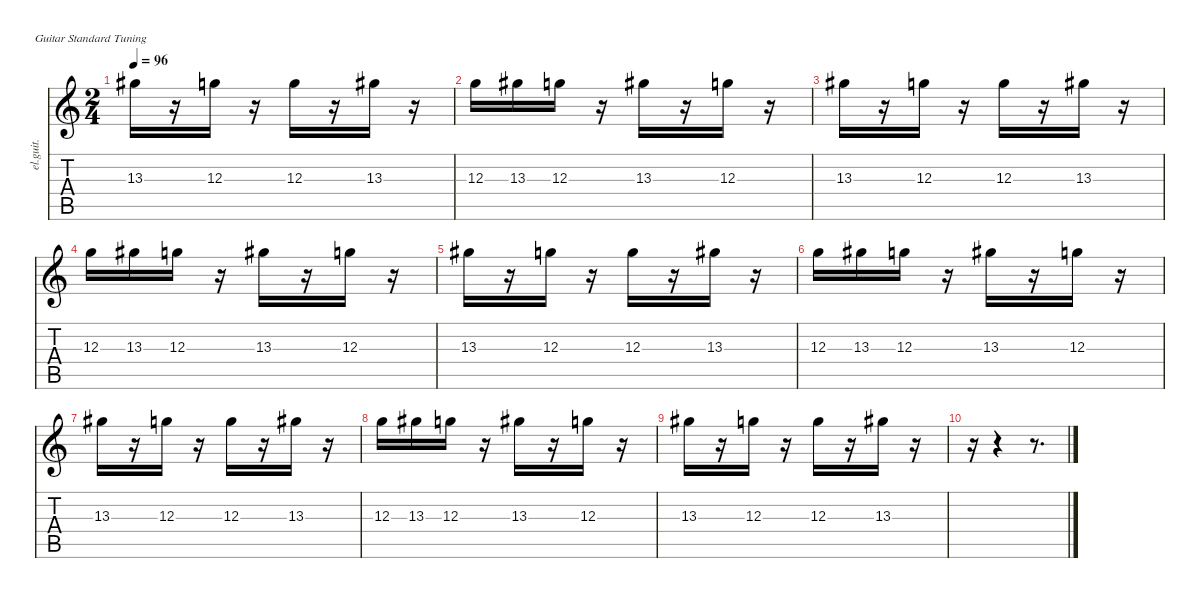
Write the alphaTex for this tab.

\defaultSystemsLayout 4
\hideDynamics
\bracketExtendMode nobrackets
\otherSystemsTrackNameOrientation horizontal
\track ("Guitar 1" "el.guit.") {instrument electricguitarclean}
\staff {score tabs}
\tuning (E4 B3 G3 D3 A2 E2)
\ts (2 4)
\tempo 96
\clef g2
\ks c
13.3{acc #}.16{dy f} r.16 12.3.16 r.16 12.3.16 r.16 13.3{acc #}.16 r.16 |
12.3.16 13.3{acc #}.16 12.3.16 r.16 13.3{acc #}.16 r.16 12.3.16 r.16 |
13.3{acc #}.16 r.16 12.3.16 r.16 12.3.16 r.16 13.3{acc #}.16 r.16 |
12.3.16 13.3{acc #}.16 12.3.16 r.16 13.3{acc #}.16 r.16 12.3.16 r.16 |
13.3{acc #}.16 r.16 12.3.16 r.16 12.3.16 r.16 13.3{acc #}.16 r.16 |
12.3.16 13.3{acc #}.16 12.3.16 r.16 13.3{acc #}.16 r.16 12.3.16 r.16 |
13.3{acc #}.16 r.16 12.3.16 r.16 12.3.16 r.16 13.3{acc #}.16 r.16 |
12.3.16 13.3{acc #}.16 12.3.16 r.16 13.3{acc #}.16 r.16 12.3.16 r.16 |
13.3{acc #}.16 r.16 12.3.16 r.16 12.3.16 r.16 13.3{acc #}.16 r.16 |
r.16 r.4 r.8{d}
